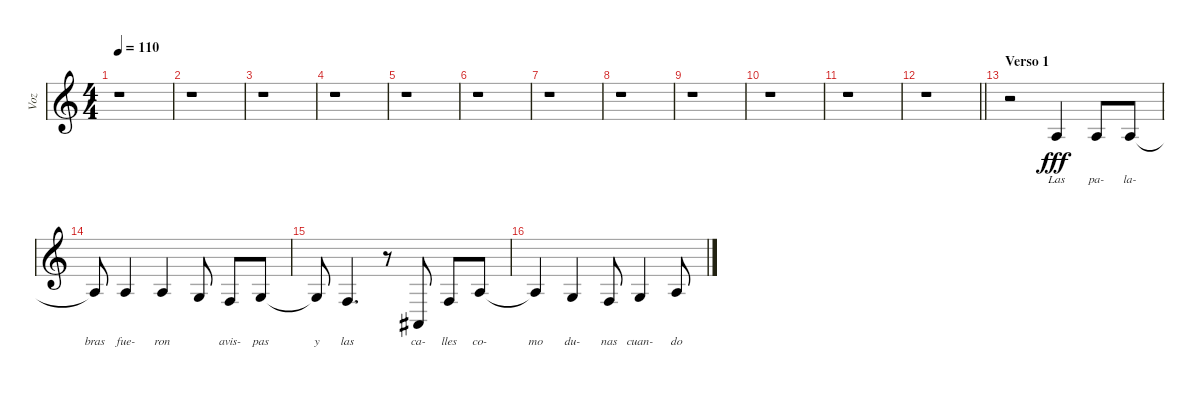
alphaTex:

\track ("Voz" "Voz") {instrument oboe}
\staff {score}
\tuning (E4 B3 G3 D3 A2 E2) {hide}
\ts (4 4)
\tempo 110
\clef g2
\ks c
r.1{dy fff} |
r.1 |
r.1 |
r.1 |
r.1 |
r.1 |
r.1 |
r.1 |
r.1 |
r.1 |
r.1 |
\barLineRight lightlight
r.1 |
\section ("" "Verso 1")
r.2 2.3.4{lyrics (0 "Las") lyrics (1 "") lyrics (2 "") lyrics (3 "") lyrics (4 "")} 2.3.8{lyrics (0 "pa-") lyrics (1 "") lyrics (2 "") lyrics (3 "") lyrics (4 "")} 2.3.8{lyrics (0 "la-") lyrics (1 "") lyrics (2 "") lyrics (3 "") lyrics (4 "")} |
2.3{t}.8{lyrics (0 "bras") lyrics (1 "") lyrics (2 "") lyrics (3 "") lyrics (4 "")} 2.3.4{lyrics (0 "fue-") lyrics (1 "") lyrics (2 "") lyrics (3 "") lyrics (4 "")} 2.3.4{lyrics (0 "ron") lyrics (1 "") lyrics (2 "") lyrics (3 "") lyrics (4 "")} 0.3.8{lyrics (0 "") lyrics (1 "") lyrics (2 "") lyrics (3 "") lyrics (4 "")} 3.4.8{lyrics (0 "avis-") lyrics (1 "") lyrics (2 "") lyrics (3 "") lyrics (4 "")} 0.3.8{lyrics (0 "pas") lyrics (1 "") lyrics (2 "") lyrics (3 "") lyrics (4 "")} |
0.3{t}.8{lyrics (0 "y") lyrics (1 "") lyrics (2 "") lyrics (3 "") lyrics (4 "")} 3.4.4{d lyrics (0 "las") lyrics (1 "") lyrics (2 "") lyrics (3 "") lyrics (4 "")} r.8 1.5.8{lyrics (0 "ca-") lyrics (1 "") lyrics (2 "") lyrics (3 "") lyrics (4 "")} 3.4.8{lyrics (0 "lles") lyrics (1 "") lyrics (2 "") lyrics (3 "") lyrics (4 "")} 2.3.8{lyrics (0 "co-") lyrics (1 "") lyrics (2 "") lyrics (3 "") lyrics (4 "")} |
2.3{t}.4{lyrics (0 "mo") lyrics (1 "") lyrics (2 "") lyrics (3 "") lyrics (4 "")} 0.3.4{lyrics (0 "du-") lyrics (1 "") lyrics (2 "") lyrics (3 "") lyrics (4 "")} 3.4.8{lyrics (0 "nas") lyrics (1 "") lyrics (2 "") lyrics (3 "") lyrics (4 "")} 0.3.4{lyrics (0 "cuan-") lyrics (1 "") lyrics (2 "") lyrics (3 "") lyrics (4 "")} 2.3.8{lyrics (0 "do") lyrics (1 "") lyrics (2 "") lyrics (3 "") lyrics (4 "")}
